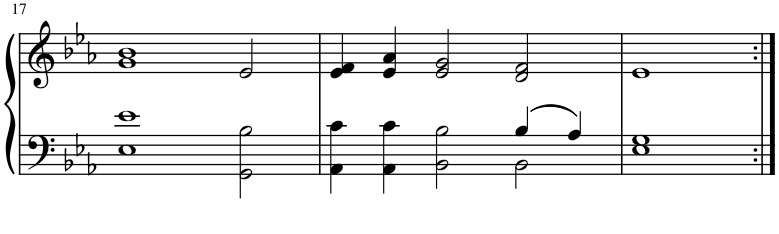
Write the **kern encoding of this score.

**kern	**kern
*part1	*part1
*staff2	*staff1
*I"Piano	*
*I'Pno.	*
!!LO:PB:g=z
*clefF4	*clefG2
*k[b-e-a-]	*k[b-e-a-]
*M3/2	*M3/2
=17	=17
1E- 1e-	1g 1b-
2GG\ 2B-\	2e-/
=18	=18
*^	*
2ryy	4AA-\ 4c\	4e-/ 4f/
.	4AA-\ 4c\	4e-/ 4a-/
2ryy	2BB-\ 2B-\	2e-/ 2g/
4B-/	2BB-\	2d/ 2f/
4A-/	.	.
*v	*v	*
=19	=19
1E- 1G	1e-
=:|!	=:|!
*-	*-
